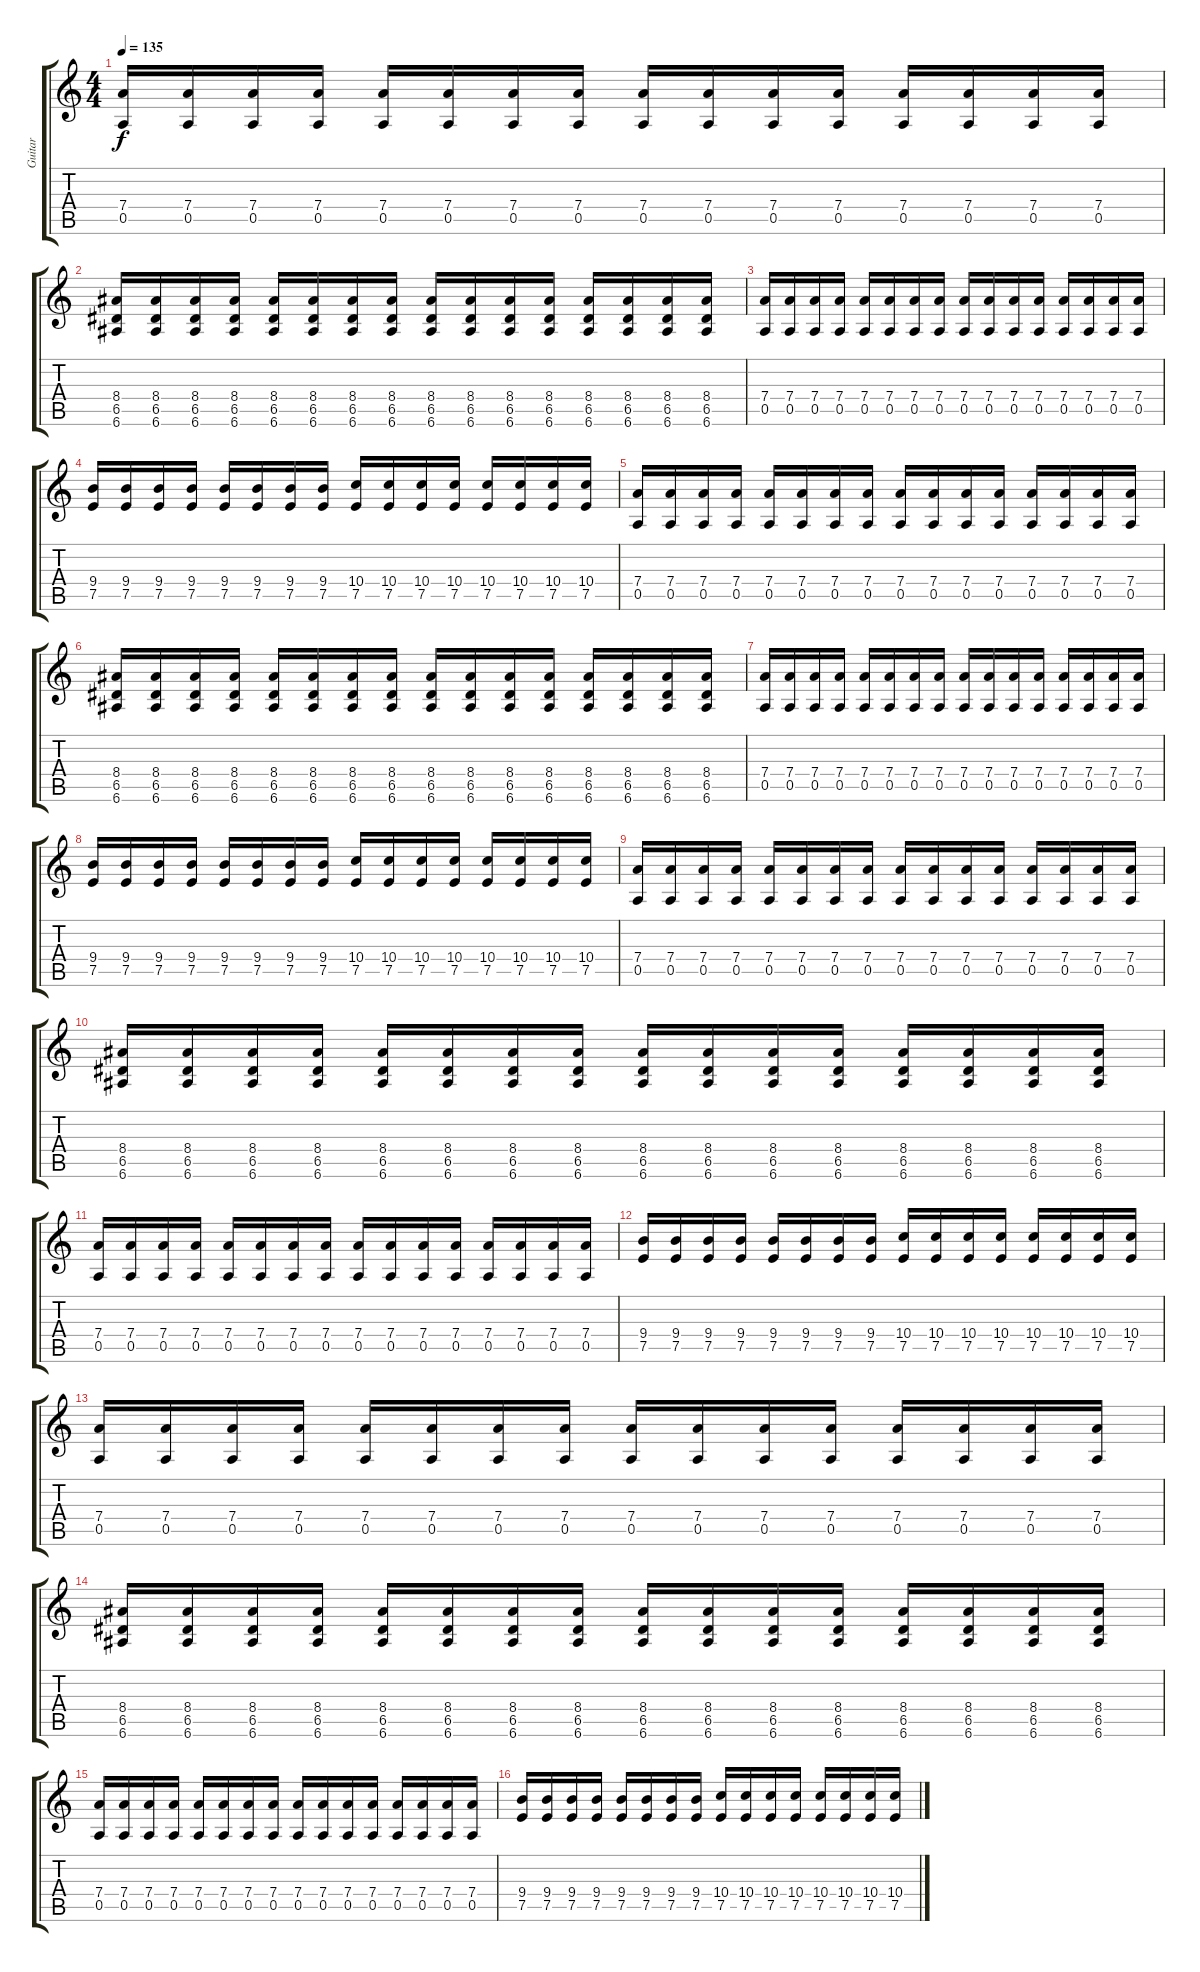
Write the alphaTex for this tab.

\track ("Guitar" "Guitar") {instrument distortionguitar}
\staff {score tabs}
\tuning (E4 B3 G3 D3 A2 E2) {hide}
\ts (4 4)
\tempo 135
\clef g2
\ks c
(7.4 0.5).16{dy f} (7.4 0.5).16 (7.4 0.5).16 (7.4 0.5).16 (7.4 0.5).16 (7.4 0.5).16 (7.4 0.5).16 (7.4 0.5).16 (7.4 0.5).16 (7.4 0.5).16 (7.4 0.5).16 (7.4 0.5).16 (7.4 0.5).16 (7.4 0.5).16 (7.4 0.5).16 (7.4 0.5).16 |
(8.4 6.5 6.6).16 (8.4 6.5 6.6).16 (8.4 6.5 6.6).16 (8.4 6.5 6.6).16 (8.4 6.5 6.6).16 (8.4 6.5 6.6).16 (8.4 6.5 6.6).16 (8.4 6.5 6.6).16 (8.4 6.5 6.6).16 (8.4 6.5 6.6).16 (8.4 6.5 6.6).16 (8.4 6.5 6.6).16 (8.4 6.5 6.6).16 (8.4 6.5 6.6).16 (8.4 6.5 6.6).16 (8.4 6.5 6.6).16 |
(7.4 0.5).16 (7.4 0.5).16 (7.4 0.5).16 (7.4 0.5).16 (7.4 0.5).16 (7.4 0.5).16 (7.4 0.5).16 (7.4 0.5).16 (7.4 0.5).16 (7.4 0.5).16 (7.4 0.5).16 (7.4 0.5).16 (7.4 0.5).16 (7.4 0.5).16 (7.4 0.5).16 (7.4 0.5).16 |
(9.4 7.5).16 (9.4 7.5).16 (9.4 7.5).16 (9.4 7.5).16 (9.4 7.5).16 (9.4 7.5).16 (9.4 7.5).16 (9.4 7.5).16 (10.4 7.5).16 (10.4 7.5).16 (10.4 7.5).16 (10.4 7.5).16 (10.4 7.5).16 (10.4 7.5).16 (10.4 7.5).16 (10.4 7.5).16 |
(7.4 0.5).16 (7.4 0.5).16 (7.4 0.5).16 (7.4 0.5).16 (7.4 0.5).16 (7.4 0.5).16 (7.4 0.5).16 (7.4 0.5).16 (7.4 0.5).16 (7.4 0.5).16 (7.4 0.5).16 (7.4 0.5).16 (7.4 0.5).16 (7.4 0.5).16 (7.4 0.5).16 (7.4 0.5).16 |
(8.4 6.5 6.6).16 (8.4 6.5 6.6).16 (8.4 6.5 6.6).16 (8.4 6.5 6.6).16 (8.4 6.5 6.6).16 (8.4 6.5 6.6).16 (8.4 6.5 6.6).16 (8.4 6.5 6.6).16 (8.4 6.5 6.6).16 (8.4 6.5 6.6).16 (8.4 6.5 6.6).16 (8.4 6.5 6.6).16 (8.4 6.5 6.6).16 (8.4 6.5 6.6).16 (8.4 6.5 6.6).16 (8.4 6.5 6.6).16 |
(7.4 0.5).16 (7.4 0.5).16 (7.4 0.5).16 (7.4 0.5).16 (7.4 0.5).16 (7.4 0.5).16 (7.4 0.5).16 (7.4 0.5).16 (7.4 0.5).16 (7.4 0.5).16 (7.4 0.5).16 (7.4 0.5).16 (7.4 0.5).16 (7.4 0.5).16 (7.4 0.5).16 (7.4 0.5).16 |
(9.4 7.5).16 (9.4 7.5).16 (9.4 7.5).16 (9.4 7.5).16 (9.4 7.5).16 (9.4 7.5).16 (9.4 7.5).16 (9.4 7.5).16 (10.4 7.5).16 (10.4 7.5).16 (10.4 7.5).16 (10.4 7.5).16 (10.4 7.5).16 (10.4 7.5).16 (10.4 7.5).16 (10.4 7.5).16 |
(7.4 0.5).16 (7.4 0.5).16 (7.4 0.5).16 (7.4 0.5).16 (7.4 0.5).16 (7.4 0.5).16 (7.4 0.5).16 (7.4 0.5).16 (7.4 0.5).16 (7.4 0.5).16 (7.4 0.5).16 (7.4 0.5).16 (7.4 0.5).16 (7.4 0.5).16 (7.4 0.5).16 (7.4 0.5).16 |
(8.4 6.5 6.6).16 (8.4 6.5 6.6).16 (8.4 6.5 6.6).16 (8.4 6.5 6.6).16 (8.4 6.5 6.6).16 (8.4 6.5 6.6).16 (8.4 6.5 6.6).16 (8.4 6.5 6.6).16 (8.4 6.5 6.6).16 (8.4 6.5 6.6).16 (8.4 6.5 6.6).16 (8.4 6.5 6.6).16 (8.4 6.5 6.6).16 (8.4 6.5 6.6).16 (8.4 6.5 6.6).16 (8.4 6.5 6.6).16 |
(7.4 0.5).16 (7.4 0.5).16 (7.4 0.5).16 (7.4 0.5).16 (7.4 0.5).16 (7.4 0.5).16 (7.4 0.5).16 (7.4 0.5).16 (7.4 0.5).16 (7.4 0.5).16 (7.4 0.5).16 (7.4 0.5).16 (7.4 0.5).16 (7.4 0.5).16 (7.4 0.5).16 (7.4 0.5).16 |
(9.4 7.5).16 (9.4 7.5).16 (9.4 7.5).16 (9.4 7.5).16 (9.4 7.5).16 (9.4 7.5).16 (9.4 7.5).16 (9.4 7.5).16 (10.4 7.5).16 (10.4 7.5).16 (10.4 7.5).16 (10.4 7.5).16 (10.4 7.5).16 (10.4 7.5).16 (10.4 7.5).16 (10.4 7.5).16 |
(7.4 0.5).16 (7.4 0.5).16 (7.4 0.5).16 (7.4 0.5).16 (7.4 0.5).16 (7.4 0.5).16 (7.4 0.5).16 (7.4 0.5).16 (7.4 0.5).16 (7.4 0.5).16 (7.4 0.5).16 (7.4 0.5).16 (7.4 0.5).16 (7.4 0.5).16 (7.4 0.5).16 (7.4 0.5).16 |
(8.4 6.5 6.6).16 (8.4 6.5 6.6).16 (8.4 6.5 6.6).16 (8.4 6.5 6.6).16 (8.4 6.5 6.6).16 (8.4 6.5 6.6).16 (8.4 6.5 6.6).16 (8.4 6.5 6.6).16 (8.4 6.5 6.6).16 (8.4 6.5 6.6).16 (8.4 6.5 6.6).16 (8.4 6.5 6.6).16 (8.4 6.5 6.6).16 (8.4 6.5 6.6).16 (8.4 6.5 6.6).16 (8.4 6.5 6.6).16 |
(7.4 0.5).16 (7.4 0.5).16 (7.4 0.5).16 (7.4 0.5).16 (7.4 0.5).16 (7.4 0.5).16 (7.4 0.5).16 (7.4 0.5).16 (7.4 0.5).16 (7.4 0.5).16 (7.4 0.5).16 (7.4 0.5).16 (7.4 0.5).16 (7.4 0.5).16 (7.4 0.5).16 (7.4 0.5).16 |
(9.4 7.5).16 (9.4 7.5).16 (9.4 7.5).16 (9.4 7.5).16 (9.4 7.5).16 (9.4 7.5).16 (9.4 7.5).16 (9.4 7.5).16 (10.4 7.5).16 (10.4 7.5).16 (10.4 7.5).16 (10.4 7.5).16 (10.4 7.5).16 (10.4 7.5).16 (10.4 7.5).16 (10.4 7.5).16
